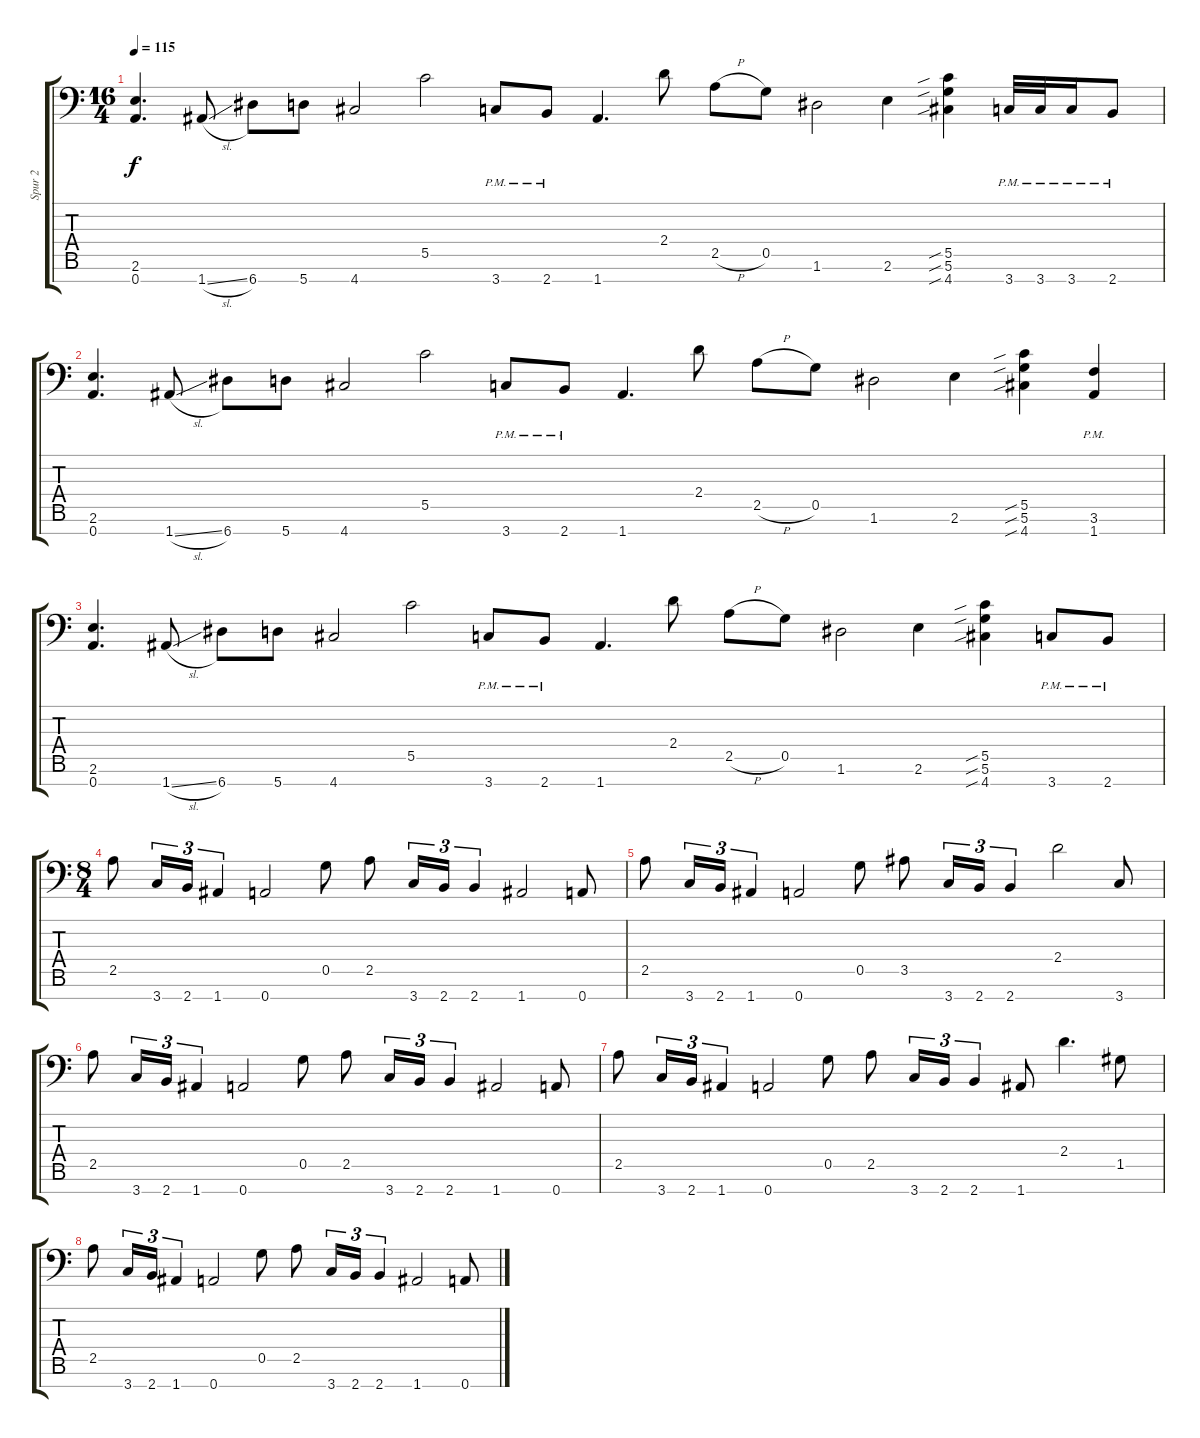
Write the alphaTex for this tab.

\track ("Spur 2" "Spur 2") {instrument distortionguitar}
\staff {score tabs}
\tuning (D4 A3 F3 C3 G2 D2 A1) {hide}
\ts (16 4)
\tempo 115
\clef f4
\ks c
(2.6 0.7).4{d dy f} 1.7{sl}.8 6.7.8 5.7.8 4.7.2 5.5.2 3.7{pm}.8 2.7{pm}.8 1.7.4{d} 2.4.8 2.5{h}.8 0.5.8 1.6.2 2.6.4 (5.5{sib} 5.6{sib} 4.7{sib}).4 3.7{pm}.32 3.7{pm}.32 3.7{pm}.16 2.7{pm}.8 |
(2.6 0.7).4{d} 1.7{sl}.8 6.7.8 5.7.8 4.7.2 5.5.2 3.7{pm}.8 2.7{pm}.8 1.7.4{d} 2.4.8 2.5{h}.8 0.5.8 1.6.2 2.6.4 (5.5{sib} 5.6{sib} 4.7{sib}).4 (3.6{pm} 1.7{pm}).4 |
(2.6 0.7).4{d} 1.7{sl}.8 6.7.8 5.7.8 4.7.2 5.5.2 3.7{pm}.8 2.7{pm}.8 1.7.4{d} 2.4.8 2.5{h}.8 0.5.8 1.6.2 2.6.4 (5.5{sib} 5.6{sib} 4.7{sib}).4 3.7{pm}.8 2.7{pm}.8 |
\ts (8 4)
2.5.8 3.7.16{tu (3 2)} 2.7.16{tu (3 2)} 1.7.4{tu (3 2)} 0.7.2 0.5.8 2.5.8 3.7.16{tu (3 2)} 2.7.16{tu (3 2)} 2.7.4{tu (3 2)} 1.7.2 0.7.8 |
2.5.8 3.7.16{tu (3 2)} 2.7.16{tu (3 2)} 1.7.4{tu (3 2)} 0.7.2 0.5.8 3.5.8 3.7.16{tu (3 2)} 2.7.16{tu (3 2)} 2.7.4{tu (3 2)} 2.4.2 3.7.8 |
2.5.8 3.7.16{tu (3 2)} 2.7.16{tu (3 2)} 1.7.4{tu (3 2)} 0.7.2 0.5.8 2.5.8 3.7.16{tu (3 2)} 2.7.16{tu (3 2)} 2.7.4{tu (3 2)} 1.7.2 0.7.8 |
2.5.8 3.7.16{tu (3 2)} 2.7.16{tu (3 2)} 1.7.4{tu (3 2)} 0.7.2 0.5.8 2.5.8 3.7.16{tu (3 2)} 2.7.16{tu (3 2)} 2.7.4{tu (3 2)} 1.7.8 2.4.4{d} 1.5.8 |
2.5.8 3.7.16{tu (3 2)} 2.7.16{tu (3 2)} 1.7.4{tu (3 2)} 0.7.2 0.5.8 2.5.8 3.7.16{tu (3 2)} 2.7.16{tu (3 2)} 2.7.4{tu (3 2)} 1.7.2 0.7.8
